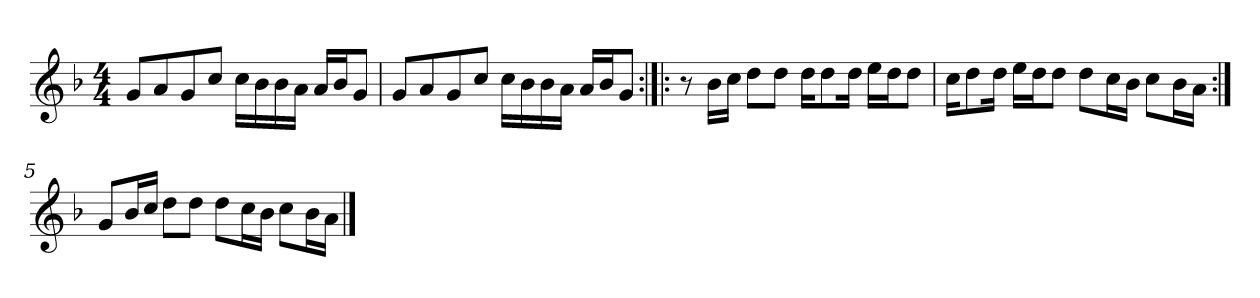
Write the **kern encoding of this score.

**kern
*part1
*staff1
*clefG2
*k[b-]
*F:
*M4/4
*MM66
=1
8g>/L
8a/
8g/
8cc/J
16cc\LL
16b-\
16b-\
16a\JJ
16a/LL
16b-/J
8g/J
=2
8g/L
8a/
8g/
8cc/J
16cc\LL
16b-\
16b-\
16a\JJ
16a/LL
16b-/J
8g/J
!!LO:LB:g=z
=3:|!|:
8r
16b-\LL
16cc\JJ
8dd\L
8dd\J
16dd\KL
8dd\
16dd\Jk
16ee\LL
16dd\J
8dd\J
=4
16cc\KL
8dd\
16dd\Jk
16ee\LL
16dd\J
8dd\J
8dd\L
16cc\L
16b-\JJ
8cc\L
16b-\L
16a\JJ
!!LO:LB:g=z
=5:|!
8g>/L
16b-/L
16cc/JJ
8dd\L
8dd\J
8dd\L
16cc\L
16b-\JJ
8cc\L
16b-\L
16a\JJ
==
*-
